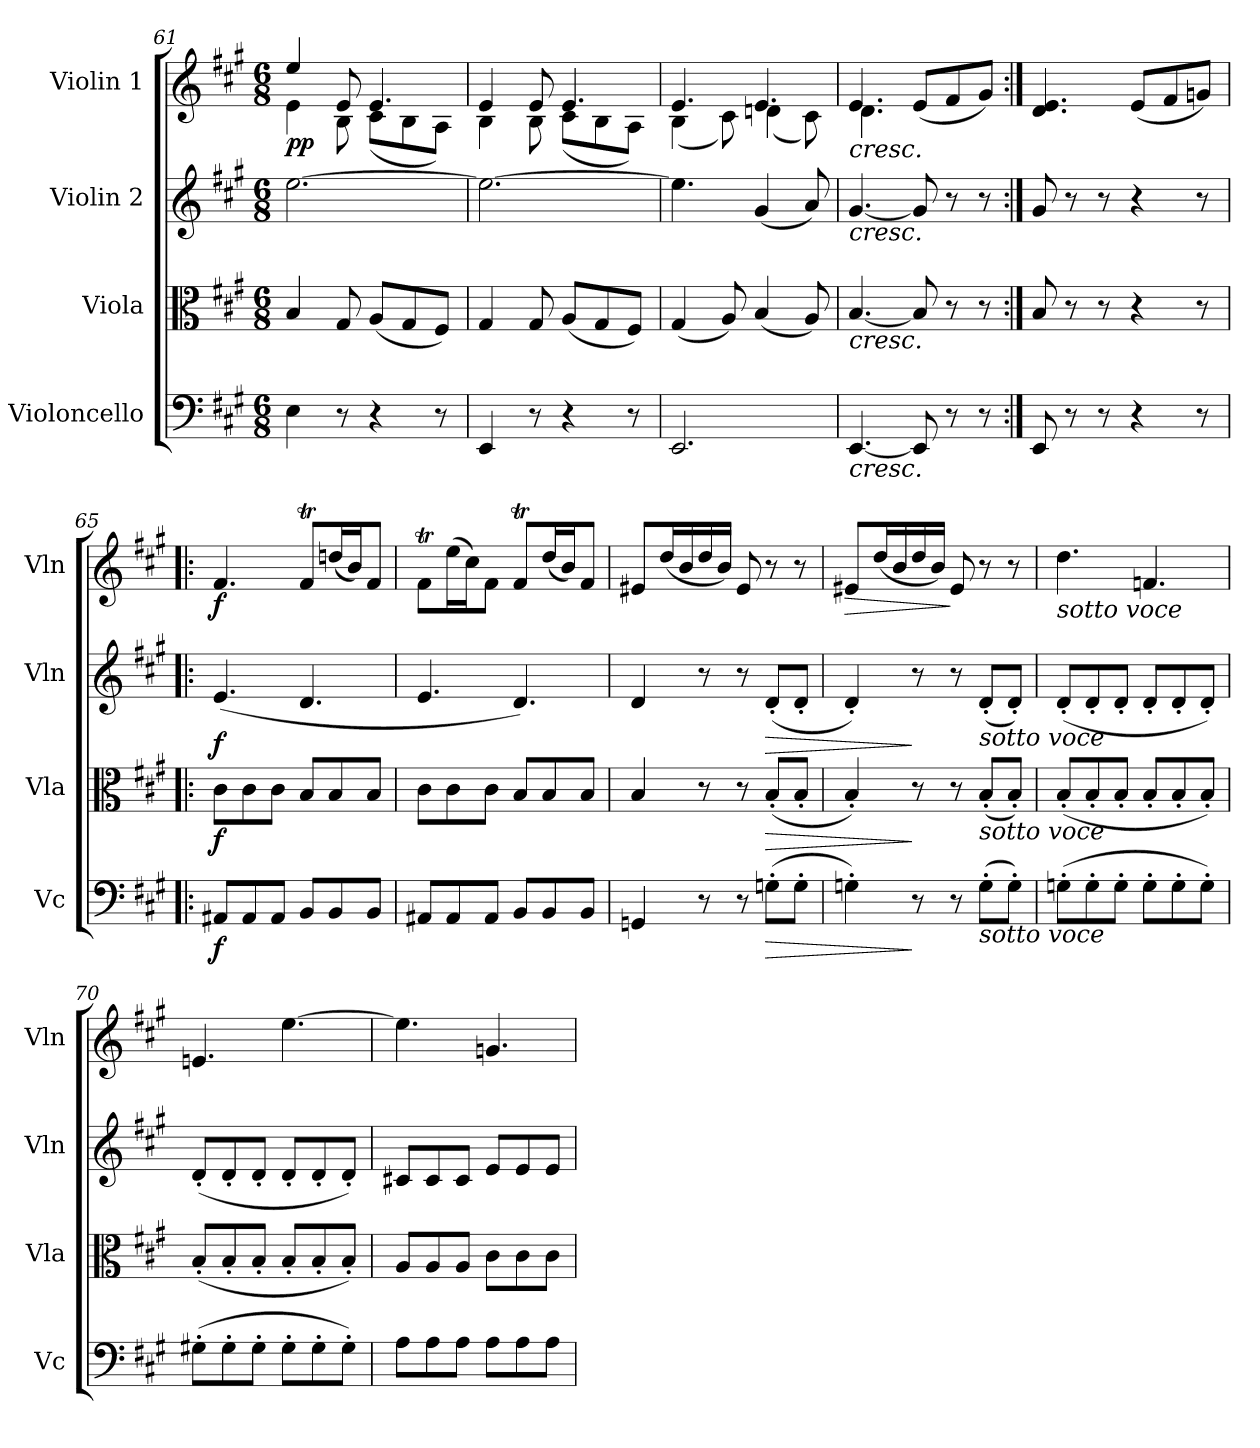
**kern	**dynam	**kern	**dynam	**kern	**dynam	**kern	**dynam
*part4	*part4	*part3	*part3	*part2	*part2	*part1	*part1
*staff4	*staff4	*staff3	*staff3	*staff2	*staff2	*staff1	*staff1
*I"Violoncello	*	*I"Viola	*	*I"Violin 2	*	*I"Violin 1	*
*I'Vc	*	*I'Vla	*	*I'Vln	*	*I'Vln	*
*clefF4	*	*clefC3	*	*clefG2	*	*clefG2	*
*k[f#c#g#]	*	*k[f#c#g#]	*	*k[f#c#g#]	*	*k[f#c#g#]	*
*M6/8	*	*M6/8	*	*M6/8	*	*M6/8	*
=61	=61	=61	=61	=61	=61	=61	=61
*	*	*	*	*	*	*^	*
!	!	!	!	!	!	!	!	!LO:DY:b
4E\	.	4B/	.	[2.ee\	.	4ee/	4e\	pp
8r	.	8G#/	.	.	.	8e/	8B\	.
4r	.	(8A/L	.	.	.	4.e/	(8c#\L	.
.	.	8G#/	.	.	.	.	8B\	.
8r	.	8F#/J)	.	.	.	.	8A\J)	.
=62	=62	=62	=62	=62	=62	=62	=62	=62
4EE/	.	4G#/	.	2.ee\_	.	4e/	4B\	.
8r	.	8G#/	.	.	.	8e/	8B\	.
4r	.	(8A/L	.	.	.	4.e/	(8c#\L	.
.	.	8G#/	.	.	.	.	8B\	.
8r	.	8F#/J)	.	.	.	.	8A\J)	.
=63	=63	=63	=63	=63	=63	=63	=63	=63
2.EE/	.	(4G#/	.	4.ee\]	.	4.e/	(4B\	.
.	.	8A/)	.	.	.	.	8c#\)	.
.	.	(4B/	.	(4g#/	.	4.e/	(4dn\	.
.	.	8A/)	.	8a/)	.	.	8c#\)	.
!!LO:LB:g=z	!!
=63X1	=63X1	=63X1	=63X1	=63X1	=63X1	=63X1	=63X1	=63X1
!	!	!	!	!	!	!LO:TX:b:i:t=cresc.	!	!
!	!	!	!	!LO:TX:b:i:t=cresc.	!	!	!	!
!	!	!LO:TX:b:i:t=cresc.	!	!	!	!	!	!
!LO:TX:b:i:t=cresc.	!	!	!	!	!	!	!	!
[4.EE/	.	[4.B/	.	[4.g#/	.	4.e/	4.d\	.
8EE/]	.	8B/]	.	8g#/]	.	(8e/L	4ryy	.
8r	.	8r	.	8r	.	8f#/	.	.
8r	.	8r	.	8r	.	8g#/J)	8ryy	.
*	*	*	*	*	*	*v	*v	*
!!LO:LB:g=z
=64:|!	=64:|!	=64:|!	=64:|!	=64:|!	=64:|!	=64:|!	=64:|!
8EE/	.	8B/	.	8g#/	.	4.d/ 4.e/	.
8r	.	8r	.	8r	.	.	.
8r	.	8r	.	8r	.	.	.
4r	.	4r	.	4r	.	(8e/L	.
.	.	.	.	.	.	8f#/	.
8r	.	8r	.	8r	.	8gn/J)	.
=65!|:	=65!|:	=65!|:	=65!|:	=65!|:	=65!|:	=65!|:	=65!|:
!	!LO:DY:b	!	!LO:DY:b	!	!LO:DY:b	!	!LO:DY:b
8AA#X/L	f	8c#\L	f	(4.e/	f	4.f#/	f
8AA#/	.	8c#\	.	.	.	.	.
8AA#/J	.	8c#\J	.	.	.	.	.
8BB/L	.	8B/L	.	4.d/	.	8f#T/L	.
8BB/	.	8B/	.	.	.	(16ddn/L	.
.	.	.	.	.	.	16b/J)	.
8BB/J	.	8B/J	.	.	.	8f#/J	.
=66	=66	=66	=66	=66	=66	=66	=66
8AA#X/L	.	8c#\L	.	4.e/	.	8f#T\L	.
8AA#/	.	8c#\	.	.	.	(16ee\L	.
.	.	.	.	.	.	16cc#\J)	.
8AA#/J	.	8c#\J	.	.	.	8f#\J	.
8BB/L	.	8B/L	.	4.d/)	.	8f#T/L	.
8BB/	.	8B/	.	.	.	(16dd/L	.
.	.	.	.	.	.	16b/J)	.
8BB/J	.	8B/J	.	.	.	8f#/J	.
=67	=67	=67	=67	=67	=67	=67	=67
4GGn/	.	4B/	.	4d/	.	8e#X/L	.
.	.	.	.	.	.	(16dd/L	.
.	.	.	.	.	.	16b/	.
8r	.	8r	.	8r	.	16dd/	.
.	.	.	.	.	.	16b/JJ)	.
8r	.	8r	.	8r	.	8e#/	.
!	!LO:HP:b	!	!LO:HP:b	!	!LO:HP:b	!	!
(8Gn'\L	>	(8B'/L	>	(8d'/L	>	8r	.
8G'\J	.	8B'/J	.	8d'/J	.	8r	.
!!LO:LB:g=z
=68	=68	=68	=68	=68	=68	=68	=68
!	!	!	!	!	!	!	!LO:HP:b
4Gn'\)	.	4B'/)	.	4d'/)	.	8e#X/L	>
.	.	.	.	.	.	(16dd/L	.
.	.	.	.	.	.	16b/	.
8r	]	8r	]	8r	]	16dd/	.
.	.	.	.	.	.	16b/JJ)	.
8r	.	8r	.	8r	.	8e#/	]
!	!	!	!	!LO:TX:b:i:t=sotto voce	!	!	!
!	!	!LO:TX:b:i:t=sotto voce	!	!	!	!	!
!LO:TX:b:i:t=sotto voce	!	!	!	!	!	!	!
(8G'\L	.	(8B'/L	.	(8d'/L	.	8r	.
8G'\J)	.	8B'/J)	.	8d'/J)	.	8r	.
=69	=69	=69	=69	=69	=69	=69	=69
!	!	!	!	!	!	!LO:TX:b:i:t=sotto voce	!
(8Gn'\L	.	(8B'/L	.	(8d'/L	.	4.dd\	.
8G'\	.	8B'/	.	8d'/	.	.	.
8G'\J	.	8B'/J	.	8d'/J	.	.	.
8G'\L	.	8B'/L	.	8d'/L	.	4.fn/	.
8G'\	.	8B'/	.	8d'/	.	.	.
8G'\J)	.	8B'/J)	.	8d'/J)	.	.	.
!!LO:PB:g=z
=70	=70	=70	=70	=70	=70	=70	=70
(8G#X'\L	.	(8B'/L	.	(8d'/L	.	4.en/	.
8G#'\	.	8B'/	.	8d'/	.	.	.
8G#'\J	.	8B'/J	.	8d'/J	.	.	.
8G#'\L	.	8B'/L	.	8d'/L	.	[4.ee\	.
8G#'\	.	8B'/	.	8d'/	.	.	.
8G#'\J)	.	8B'/J)	.	8d'/J)	.	.	.
=71	=71	=71	=71	=71	=71	=71	=71
8A\L	.	8A/L	.	8c#X/L	.	4.ee\]	.
8A\	.	8A/	.	8c#/	.	.	.
8A\J	.	8A/J	.	8c#/J	.	.	.
8A\L	.	8c#\L	.	8e/L	.	4.gn/	.
8A\	.	8c#\	.	8e/	.	.	.
8A\J	.	8c#\J	.	8e/J	.	.	.
=	=	=	=	=	=	=	=
*-	*-	*-	*-	*-	*-	*-	*-
